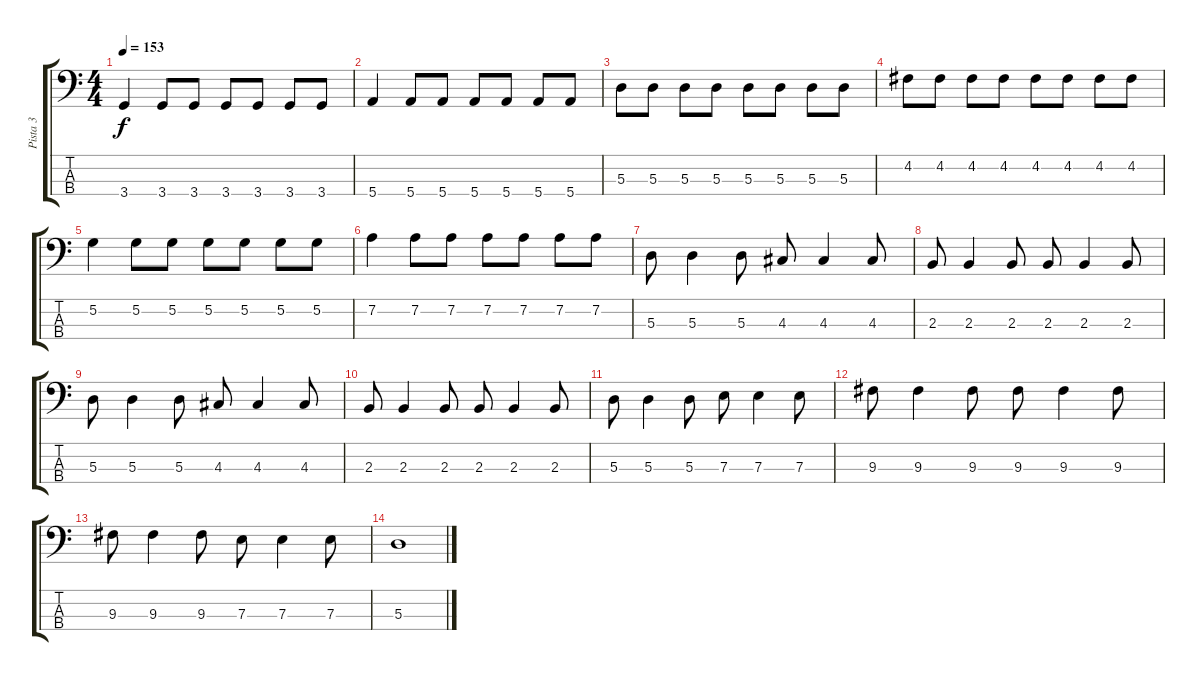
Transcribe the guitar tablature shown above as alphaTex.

\track ("Pista 3" "Pista 3") {instrument electricbasspick}
\staff {score tabs}
\tuning (G2 D2 A1 E1) {hide}
\ts (4 4)
\tempo 153
\clef f4
\ks c
3.4.4{dy f} 3.4.8 3.4.8 3.4.8 3.4.8 3.4.8 3.4.8 |
5.4.4 5.4.8 5.4.8 5.4.8 5.4.8 5.4.8 5.4.8 |
5.3.8 5.3.8 5.3.8 5.3.8 5.3.8 5.3.8 5.3.8 5.3.8 |
4.2.8 4.2.8 4.2.8 4.2.8 4.2.8 4.2.8 4.2.8 4.2.8 |
5.2.4 5.2.8 5.2.8 5.2.8 5.2.8 5.2.8 5.2.8 |
7.2.4 7.2.8 7.2.8 7.2.8 7.2.8 7.2.8 7.2.8 |
5.3.8 5.3.4 5.3.8 4.3.8 4.3.4 4.3.8 |
2.3.8 2.3.4 2.3.8 2.3.8 2.3.4 2.3.8 |
5.3.8 5.3.4 5.3.8 4.3.8 4.3.4 4.3.8 |
2.3.8 2.3.4 2.3.8 2.3.8 2.3.4 2.3.8 |
5.3.8 5.3.4 5.3.8 7.3.8 7.3.4 7.3.8 |
9.3.8 9.3.4 9.3.8 9.3.8 9.3.4 9.3.8 |
9.3.8 9.3.4 9.3.8 7.3.8 7.3.4 7.3.8 |
5.3.1
